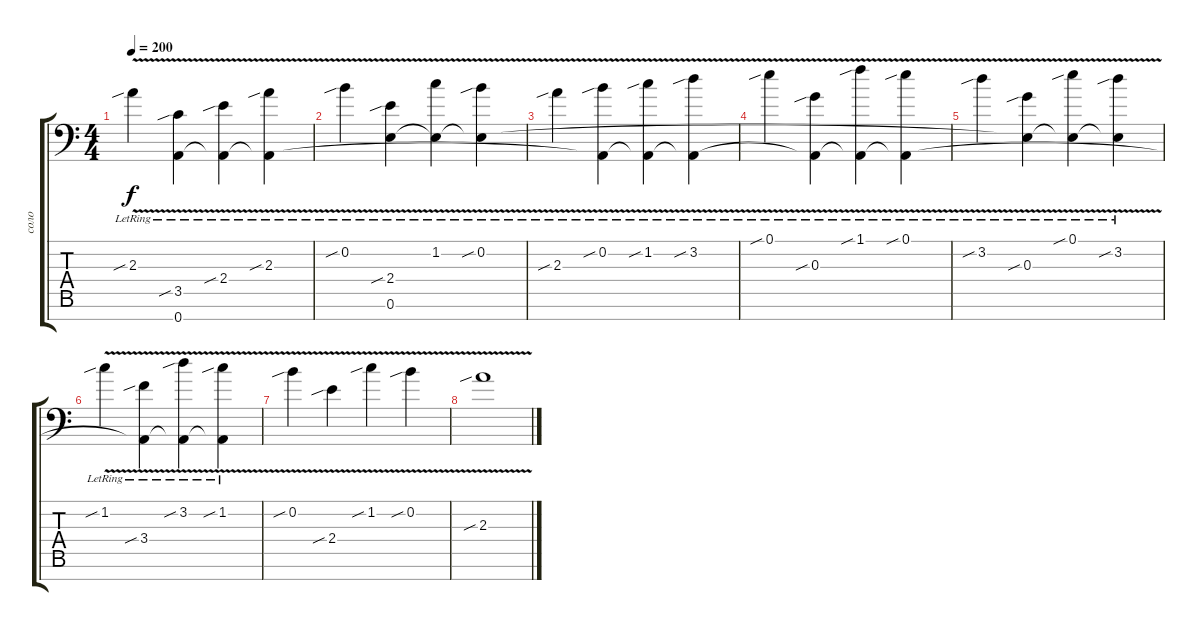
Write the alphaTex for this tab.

\track ("соло" "соло") {instrument distortionguitar}
\staff {score tabs}
\tuning (E4 B3 G3 D3 A2 E2 A1) {hide}
\ts (4 4)
\tempo 200
\clef f4
\ks c
2.3{v sib lr}.4{dy f} (3.5{v sib lr} 0.7{t}).4 (2.4{v sib lr} 0.7{t}).4 (2.3{v sib lr} 0.7{t}).4 |
0.2{v sib lr}.4 (2.4{v sib lr} 0.6).4 (1.2{v lr} 0.6{t}).4 (0.2{v sib lr} 0.6{t}).4 |
2.3{v sib lr}.4 (0.2{v sib lr} 0.7{t}).4 (1.2{v sib lr} 0.7{t}).4 (3.2{v sib lr} 0.7{t}).4 |
0.1{v sib lr}.4 (0.3{v sib lr} 0.7{t}).4 (1.1{v sib lr} 0.7{t}).4 (0.1{v sib lr} 0.7{t}).4 |
3.2{v sib lr}.4 (0.3{v sib lr} 0.6{t}).4 (0.1{v sib lr} 0.6{t}).4 (3.2{v sib lr} 0.6{t}).4 |
1.2{v sib lr}.4 (3.4{v sib lr} 0.7{t}).4 (3.2{v sib lr} 0.7{t}).4 (1.2{v sib lr} 0.7{t}).4 |
0.2{v sib}.4 2.4{v sib}.4 1.2{v sib}.4 0.2{v sib}.4 |
2.3{v sib}.1
